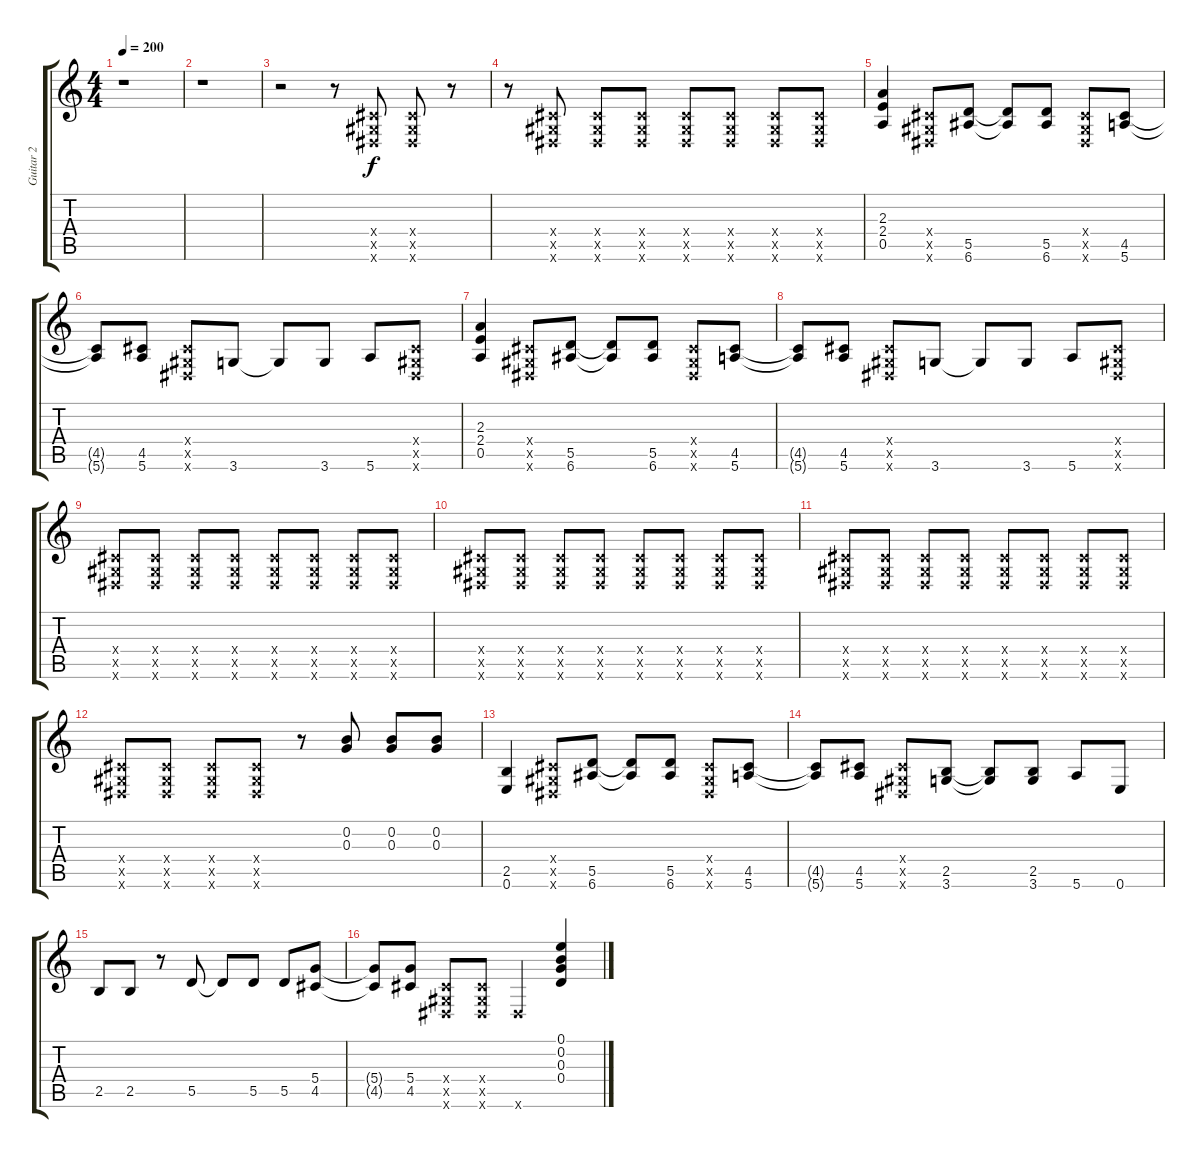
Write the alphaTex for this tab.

\track ("Guitar 2" "Guitar 2") {instrument distortionguitar}
\staff {score tabs}
\tuning (E4 B3 G3 D3 A2 E2) {hide}
\ts (4 4)
\tempo 200
\clef g2
\ks c
r.1{dy f} |
r.1 |
r.2 r.8 (-1.4{x} -1.5{x} -1.6{x}).8 (-1.4{x} -1.5{x} -1.6{x}).8 r.8 |
r.8 (-1.4{x} -1.5{x} -1.6{x}).8 (-1.4{x} -1.5{x} -1.6{x}).8 (-1.4{x} -1.5{x} -1.6{x}).8 (-1.4{x} -1.5{x} -1.6{x}).8 (-1.4{x} -1.5{x} -1.6{x}).8 (-1.4{x} -1.5{x} -1.6{x}).8 (-1.4{x} -1.5{x} -1.6{x}).8 |
(2.3 2.4 0.5).4 (-1.4{x} -1.5{x} -1.6{x}).8 (5.5 6.6).8 (5.5{t} 6.6{t}).8 (5.5 6.6).8 (-1.4{x} -1.5{x} -1.6{x}).8 (4.5 5.6).8 |
(4.5{t} 5.6{t}).8 (4.5 5.6).8 (-1.4{x} -1.5{x} -1.6{x}).8 3.6.8 3.6{t}.8 3.6.8 5.6.8 (-1.4{x} -1.5{x} -1.6{x}).8 |
(2.3 2.4 0.5).4 (-1.4{x} -1.5{x} -1.6{x}).8 (5.5 6.6).8 (5.5{t} 6.6{t}).8 (5.5 6.6).8 (-1.4{x} -1.5{x} -1.6{x}).8 (4.5 5.6).8 |
(4.5{t} 5.6{t}).8 (4.5 5.6).8 (-1.4{x} -1.5{x} -1.6{x}).8 3.6.8 3.6{t}.8 3.6.8 5.6.8 (-1.4{x} -1.5{x} -1.6{x}).8 |
(-1.4{x} -1.5{x} -1.6{x}).8 (-1.4{x} -1.5{x} -1.6{x}).8 (-1.4{x} -1.5{x} -1.6{x}).8 (-1.4{x} -1.5{x} -1.6{x}).8 (-1.4{x} -1.5{x} -1.6{x}).8 (-1.4{x} -1.5{x} -1.6{x}).8 (-1.4{x} -1.5{x} -1.6{x}).8 (-1.4{x} -1.5{x} -1.6{x}).8 |
(-1.4{x} -1.5{x} -1.6{x}).8 (-1.4{x} -1.5{x} -1.6{x}).8 (-1.4{x} -1.5{x} -1.6{x}).8 (-1.4{x} -1.5{x} -1.6{x}).8 (-1.4{x} -1.5{x} -1.6{x}).8 (-1.4{x} -1.5{x} -1.6{x}).8 (-1.4{x} -1.5{x} -1.6{x}).8 (-1.4{x} -1.5{x} -1.6{x}).8 |
(-1.4{x} -1.5{x} -1.6{x}).8 (-1.4{x} -1.5{x} -1.6{x}).8 (-1.4{x} -1.5{x} -1.6{x}).8 (-1.4{x} -1.5{x} -1.6{x}).8 (-1.4{x} -1.5{x} -1.6{x}).8 (-1.4{x} -1.5{x} -1.6{x}).8 (-1.4{x} -1.5{x} -1.6{x}).8 (-1.4{x} -1.5{x} -1.6{x}).8 |
(-1.4{x} -1.5{x} -1.6{x}).8 (-1.4{x} -1.5{x} -1.6{x}).8 (-1.4{x} -1.5{x} -1.6{x}).8 (-1.4{x} -1.5{x} -1.6{x}).8 r.8 (0.2 0.3).8 (0.2 0.3).8 (0.2 0.3).8 |
(2.5 0.6).4 (-1.4{x} -1.5{x} -1.6{x}).8 (5.5 6.6).8 (5.5{t} 6.6{t}).8 (5.5 6.6).8 (-1.4{x} -1.5{x} -1.6{x}).8 (4.5 5.6).8 |
(4.5{t} 5.6{t}).8 (4.5 5.6).8 (-1.4{x} -1.5{x} -1.6{x}).8 (2.5 3.6).8 (2.5{t} 3.6{t}).8 (2.5 3.6).8 5.6.8 0.6.8 |
2.5.8 2.5.8 r.8 5.5.8 5.5{t}.8 5.5.8 5.5.8 (5.4 4.5).8 |
(5.4{t} 4.5{t}).8 (5.4 4.5).8 (-1.4{x} -1.5{x} -1.6{x}).8 (-1.4{x} -1.5{x} -1.6{x}).8 -1.6{x}.4 (0.1 0.2 0.3 0.4).4
